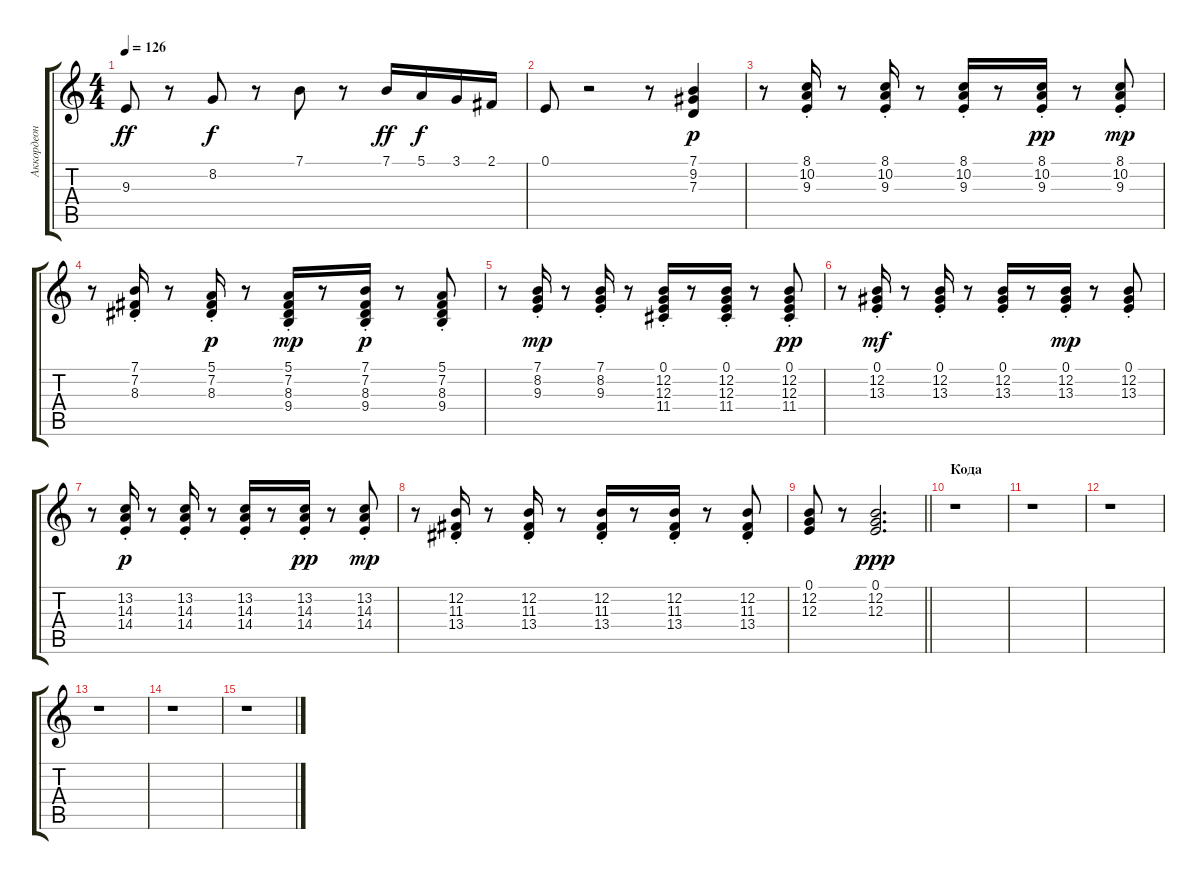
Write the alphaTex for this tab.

\track ("Аккордеон" "Аккордеон") {instrument accordion}
\staff {score tabs}
\tuning (E4 B3 G3 D3 A2 E2) {hide}
\ts (4 4)
\tempo 126
\clef g2
\ks c
9.3.8{dy ff} r.8 8.2.8{dy f} r.8 7.1.8 r.8 7.1.16{dy ff} 5.1.16{dy f} 3.1.16 2.1.16 |
0.1.8 r.2 r.8 (7.1 9.2 7.3).4{dy p} |
r.8 (8.1{st} 10.2{st} 9.3{st}).16 r.8 (8.1{st} 10.2{st} 9.3{st}).16 r.8 (8.1{st} 10.2{st} 9.3{st}).16 r.8 (8.1{st} 10.2{st} 9.3{st}).16{dy pp} r.8 (8.1{st} 10.2{st} 9.3{st}).8{dy mp} |
r.8 (7.1{st} 7.2{st} 8.3{st}).16 r.8 (5.1{st} 7.2{st} 8.3{st}).16{dy p} r.8 (5.1{st} 7.2{st} 8.3{st} 9.4{st}).16{dy mp} r.8 (7.1{st} 7.2{st} 8.3{st} 9.4{st}).16{dy p} r.8 (5.1{st} 7.2{st} 8.3{st} 9.4{st}).8 |
r.8 (7.1{st} 8.2{st} 9.3{st}).16{dy mp} r.8 (7.1{st} 8.2{st} 9.3{st}).16 r.8 (0.1{st} 12.2{st} 12.3{st} 11.4{st}).16 r.8 (0.1{st} 12.2{st} 12.3{st} 11.4{st}).16 r.8 (0.1{st} 12.2{st} 12.3{st} 11.4{st}).8{dy pp} |
r.8 (0.1{st} 12.2{st} 13.3{st}).16{dy mf} r.8 (0.1{st} 12.2{st} 13.3{st}).16 r.8 (0.1{st} 12.2{st} 13.3{st}).16 r.8 (0.1{st} 12.2{st} 13.3{st}).16{dy mp} r.8 (0.1{st} 12.2{st} 13.3{st}).8 |
r.8 (13.2{st} 14.3{st} 14.4{st}).16{dy p} r.8 (13.2{st} 14.3{st} 14.4{st}).16 r.8 (13.2{st} 14.3{st} 14.4{st}).16 r.8 (13.2{st} 14.3{st} 14.4{st}).16{dy pp} r.8 (13.2{st} 14.3{st} 14.4{st}).8{dy mp} |
r.8 (12.2{st} 11.3{st} 13.4{st}).16 r.8 (12.2{st} 11.3{st} 13.4{st}).16 r.8 (12.2{st} 11.3{st} 13.4{st}).16 r.8 (12.2{st} 11.3{st} 13.4{st}).16 r.8 (12.2{st} 11.3{st} 13.4{st}).8 |
\barLineRight lightlight
(0.1 12.2 12.3).8 r.8 (0.1 12.2 12.3).2{d dy ppp} |
\section ("" "Кода")
r.1 |
r.1 |
r.1 |
r.1 |
r.1 |
r.1
